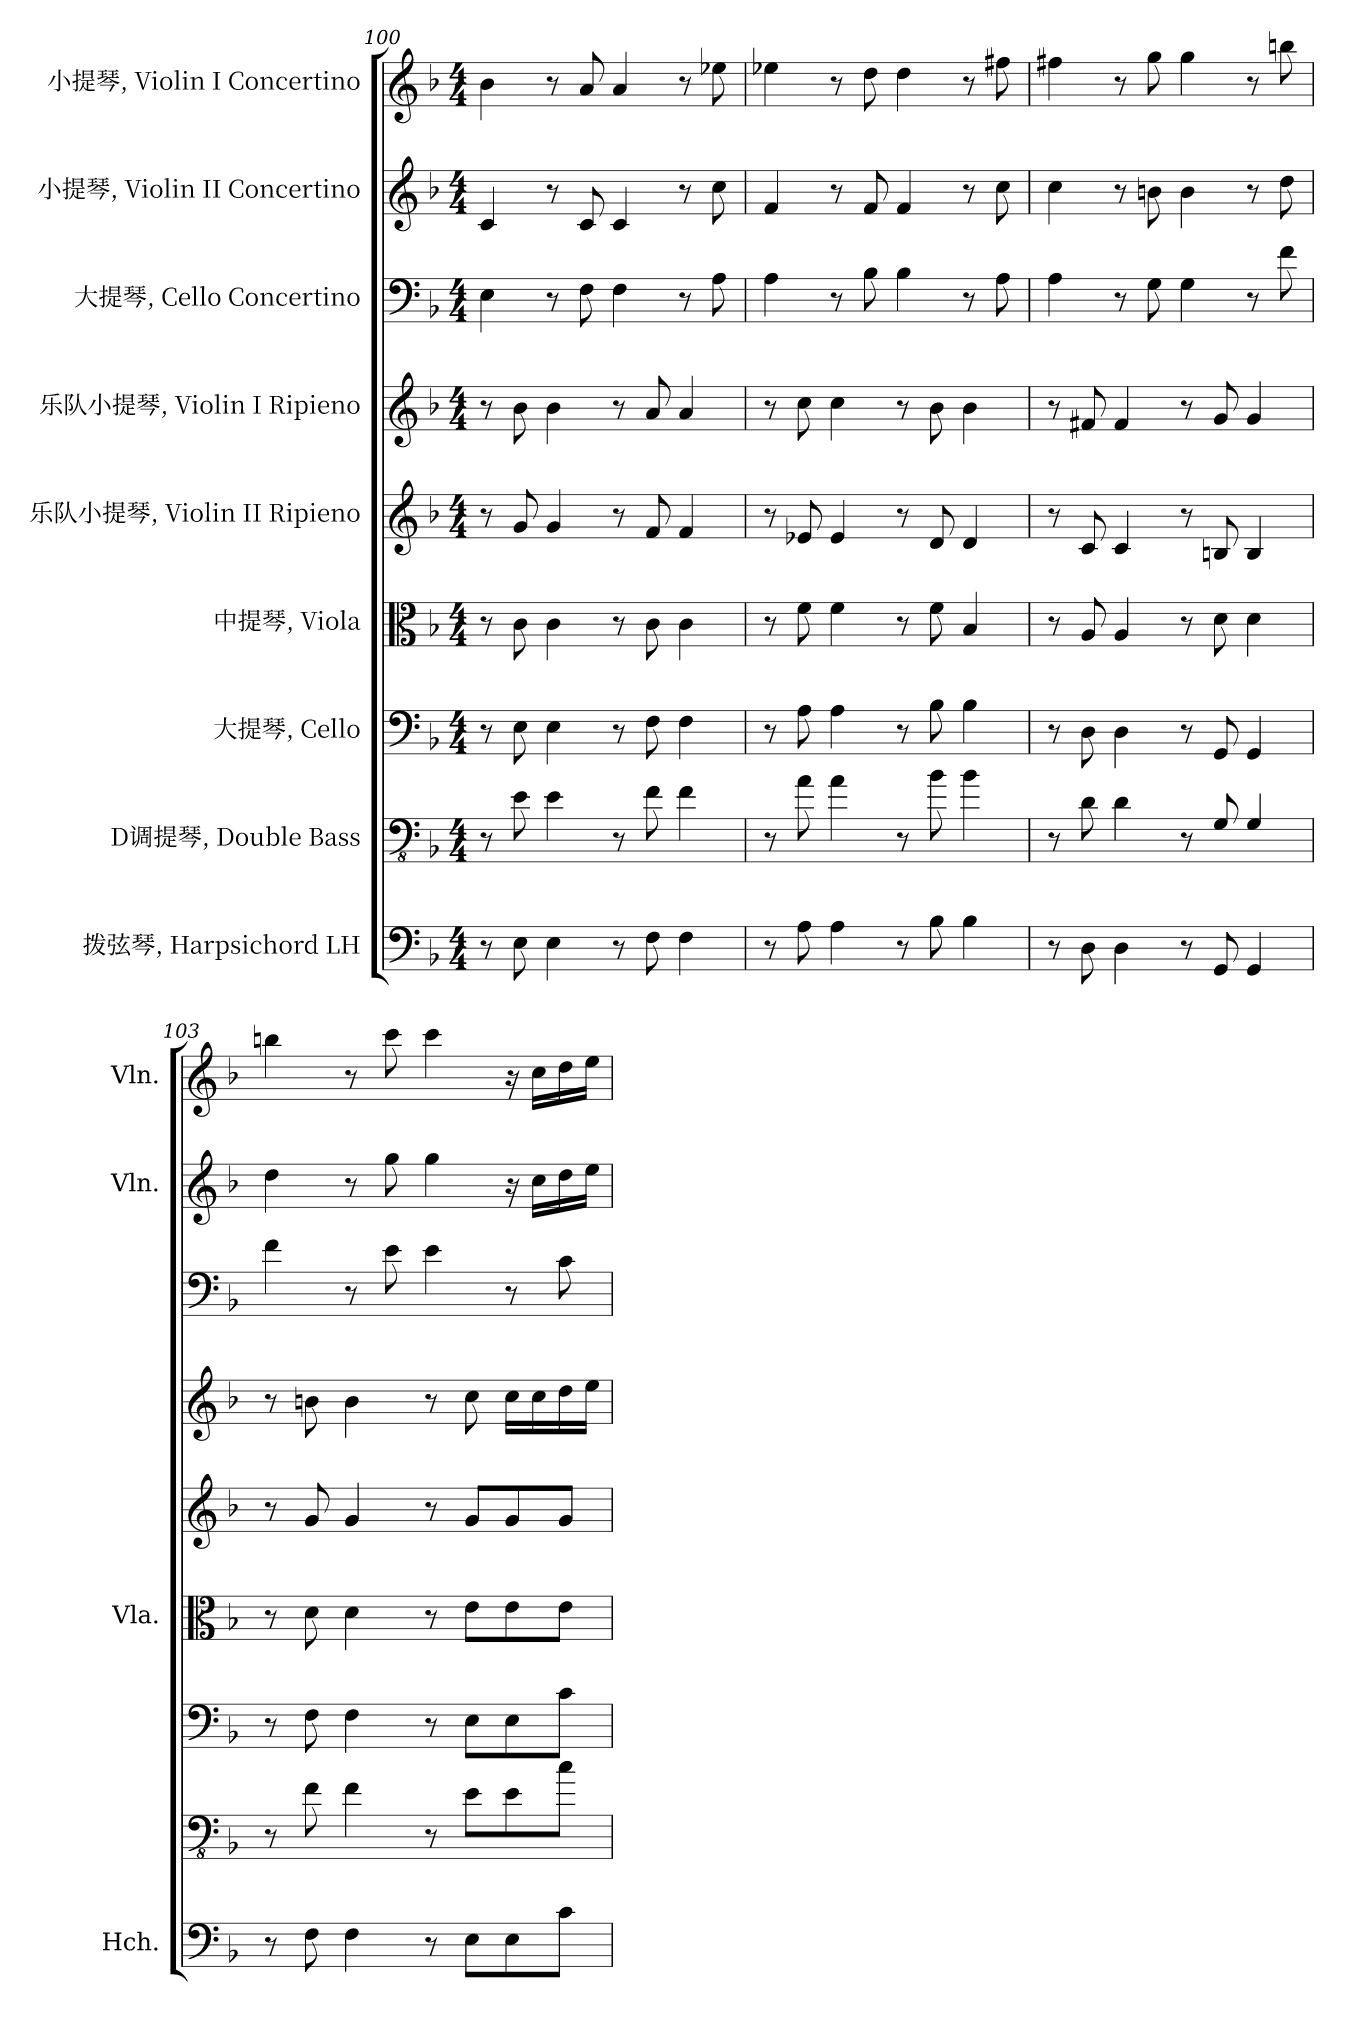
**kern	**kern	**kern	**kern	**kern	**kern	**kern	**kern	**kern
*part9	*part8	*part7	*part6	*part5	*part4	*part3	*part2	*part1
*staff9	*staff8	*staff7	*staff6	*staff5	*staff4	*staff3	*staff2	*staff1
*I"拨弦琴, Harpsichord LH	*I"D调提琴, Double Bass	*I"大提琴, Cello	*I"中提琴, Viola	*I"乐队小提琴, Violin II Ripieno	*I"乐队小提琴, Violin I Ripieno	*I"大提琴, Cello Concertino	*I"小提琴, Violin II Concertino	*I"小提琴, Violin I Concertino
*I'Hch.	*	*	*I'Vla.	*	*	*	*I'Vln.	*I'Vln.
*clefF4	*clefFv4	*clefF4	*clefC3	*clefG2	*clefG2	*clefF4	*clefG2	*clefG2
*	*ITrd7c12	*	*	*	*	*	*	*
*k[b-]	*k[b-]	*k[b-]	*k[b-]	*k[b-]	*k[b-]	*k[b-]	*k[b-]	*k[b-]
*M4/4	*M4/4	*M4/4	*M4/4	*M4/4	*M4/4	*M4/4	*M4/4	*M4/4
=100	=100	=100	=100	=100	=100	=100	=100	=100
8r	8r	8r	8r	8r	8r	4E\	4c/	4b-\
8E\	8EE\	8E\	8c\	8g/	8b-\	.	.	.
4E\	4EE\	4E\	4c\	4g/	4b-\	8r	8r	8r
.	.	.	.	.	.	8F\	8c/	8a/
8r	8r	8r	8r	8r	8r	4F\	4c/	4a/
8F\	8FF\	8F\	8c\	8f/	8a/	.	.	.
4F\	4FF\	4F\	4c\	4f/	4a/	8r	8r	8r
.	.	.	.	.	.	8A\	8cc\	8ee-X\
=101	=101	=101	=101	=101	=101	=101	=101	=101
8r	8r	8r	8r	8r	8r	4A\	4f/	4ee-X\
8A\	8AA\	8A\	8f\	8e-X/	8cc\	.	.	.
4A\	4AA\	4A\	4f\	4e-/	4cc\	8r	8r	8r
.	.	.	.	.	.	8B-\	8f/	8dd\
8r	8r	8r	8r	8r	8r	4B-\	4f/	4dd\
8B-\	8BB-\	8B-\	8f\	8d/	8b-\	.	.	.
4B-\	4BB-\	4B-\	4B-/	4d/	4b-\	8r	8r	8r
.	.	.	.	.	.	8A\	8cc\	8ff#X\
!!LO:PB:g=z
=102	=102	=102	=102	=102	=102	=102	=102	=102
8r	8r	8r	8r	8r	8r	4A\	4cc\	4ff#X\
8D\	8DD\	8D\	8A/	8c/	8f#X/	.	.	.
4D\	4DD\	4D\	4A/	4c/	4f#/	8r	8r	8r
.	.	.	.	.	.	8G\	8bn\	8gg\
8r	8r	8r	8r	8r	8r	4G\	4b\	4gg\
8GG/	8GGG/	8GG/	8d\	8Bn/	8g/	.	.	.
4GG/	4GGG/	4GG/	4d\	4B/	4g/	8r	8r	8r
.	.	.	.	.	.	8f\	8dd\	8bbn\
=103	=103	=103	=103	=103	=103	=103	=103	=103
8r	8r	8r	8r	8r	8r	4f\	4dd\	4bbn\
8F\	8FF\	8F\	8d\	8g/	8bn\	.	.	.
4F\	4FF\	4F\	4d\	4g/	4b\	8r	8r	8r
.	.	.	.	.	.	8e\	8gg\	8ccc\
8r	8r	8r	8r	8r	8r	4e\	4gg\	4ccc\
8E\L	8EE\L	8E\L	8e\L	8g/L	8cc\	.	.	.
8E\	8EE\	8E\	8e\	8g/	16cc\LL	8r	16r	16r
.	.	.	.	.	16cc\	.	16cc\LL	16cc\LL
8c\J	8C\J	8c\J	8e\J	8g/J	16dd\	8c\	16dd\	16dd\
.	.	.	.	.	16ee\JJ	.	16ee\JJ	16ee\JJ
=	=	=	=	=	=	=	=	=
*-	*-	*-	*-	*-	*-	*-	*-	*-
